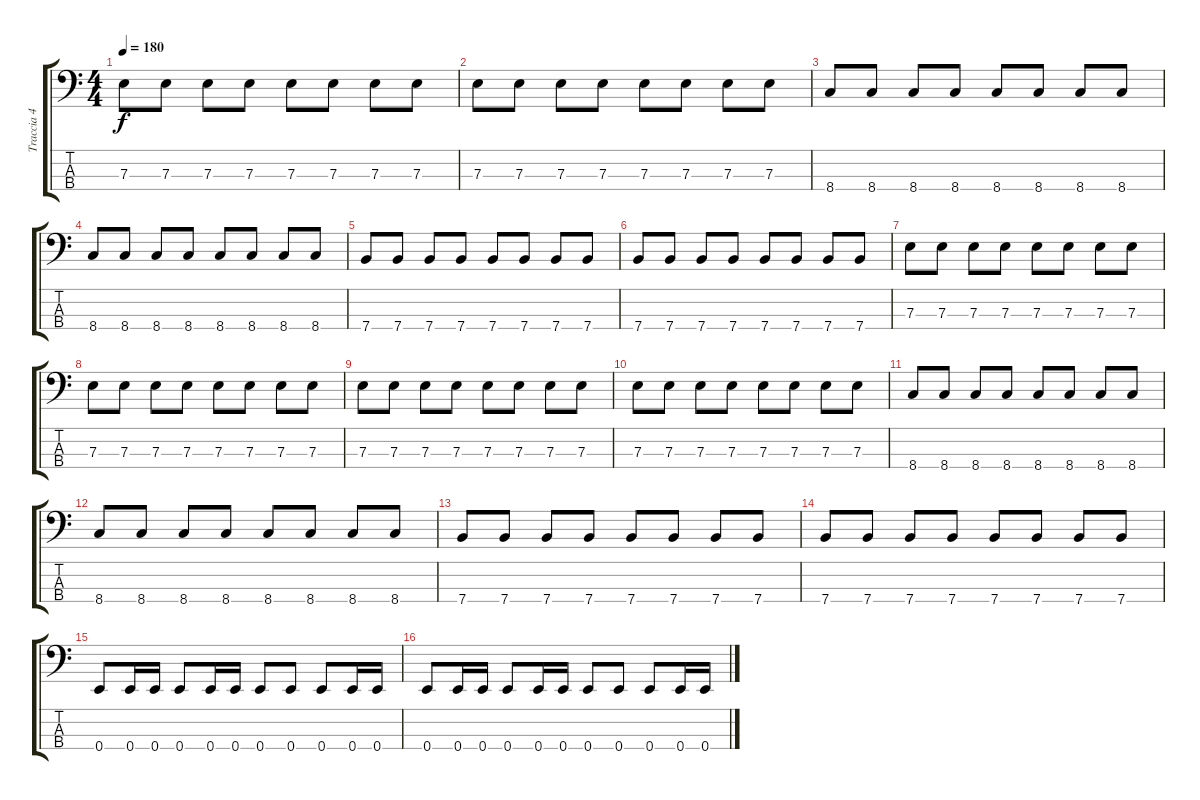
\track ("Traccia 4" "Traccia 4") {instrument electricbassfinger}
\staff {score tabs}
\tuning (G2 D2 A1 E1) {hide}
\ts (4 4)
\tempo 180
\clef f4
\ks c
7.3.8{dy f} 7.3.8 7.3.8 7.3.8 7.3.8 7.3.8 7.3.8 7.3.8 |
7.3.8 7.3.8 7.3.8 7.3.8 7.3.8 7.3.8 7.3.8 7.3.8 |
8.4.8 8.4.8 8.4.8 8.4.8 8.4.8 8.4.8 8.4.8 8.4.8 |
8.4.8 8.4.8 8.4.8 8.4.8 8.4.8 8.4.8 8.4.8 8.4.8 |
7.4.8 7.4.8 7.4.8 7.4.8 7.4.8 7.4.8 7.4.8 7.4.8 |
7.4.8 7.4.8 7.4.8 7.4.8 7.4.8 7.4.8 7.4.8 7.4.8 |
7.3.8 7.3.8 7.3.8 7.3.8 7.3.8 7.3.8 7.3.8 7.3.8 |
7.3.8 7.3.8 7.3.8 7.3.8 7.3.8 7.3.8 7.3.8 7.3.8 |
7.3.8 7.3.8 7.3.8 7.3.8 7.3.8 7.3.8 7.3.8 7.3.8 |
7.3.8 7.3.8 7.3.8 7.3.8 7.3.8 7.3.8 7.3.8 7.3.8 |
8.4.8 8.4.8 8.4.8 8.4.8 8.4.8 8.4.8 8.4.8 8.4.8 |
8.4.8 8.4.8 8.4.8 8.4.8 8.4.8 8.4.8 8.4.8 8.4.8 |
7.4.8 7.4.8 7.4.8 7.4.8 7.4.8 7.4.8 7.4.8 7.4.8 |
7.4.8 7.4.8 7.4.8 7.4.8 7.4.8 7.4.8 7.4.8 7.4.8 |
0.4.8 0.4.16 0.4.16 0.4.8 0.4.16 0.4.16 0.4.8 0.4.8 0.4.8 0.4.16 0.4.16 |
0.4.8 0.4.16 0.4.16 0.4.8 0.4.16 0.4.16 0.4.8 0.4.8 0.4.8 0.4.16 0.4.16
